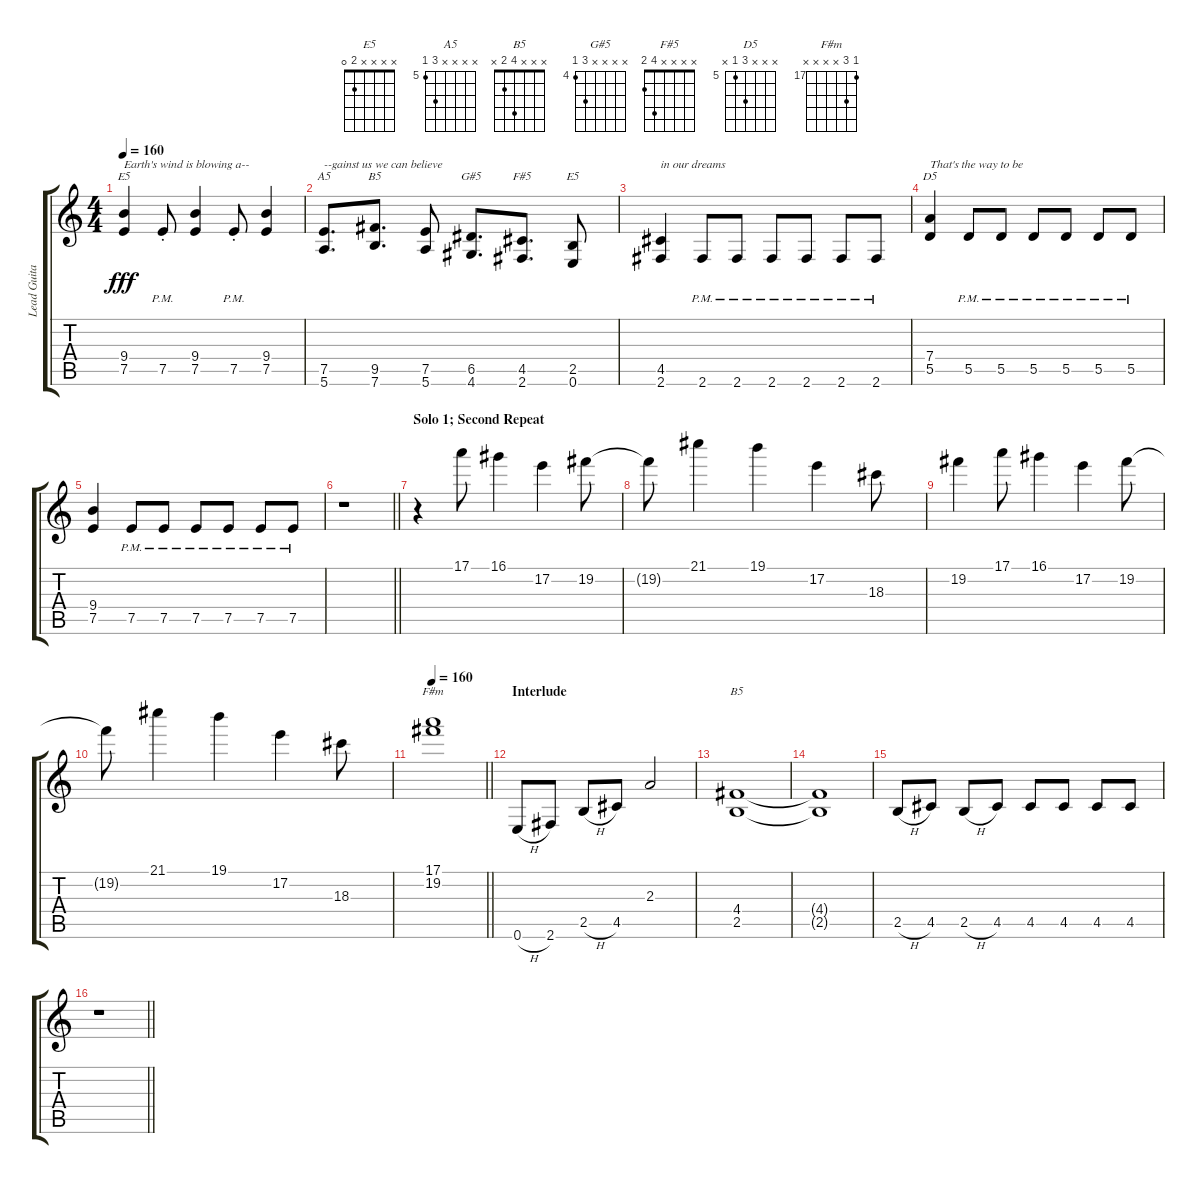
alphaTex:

\track ("Lead Guitar" "Lead Guita") {instrument distortionguitar}
\staff {score tabs}
\tuning (E4 B3 G3 D3 A2 E2) {hide}
\chord ("E5" x x x 9 7 x) {firstfret 7}
\chord ("A5" x x x x 7 5) {firstfret 5}
\chord ("B5" x x x x 9 7) {firstfret 7}
\chord ("G#5" x x x x 6 4) {firstfret 4}
\chord ("F#5" x x x x 4 2)
\chord ("E5" x x x x 2 0)
\chord ("D5" x x x 7 5 x) {firstfret 5}
\chord ("F#m" 17 19 x x x x) {firstfret 17}
\chord ("B5" x x x 4 2 x)
\ts (4 4)
\tempo 160
\clef g2
\ks c
(9.4 7.5).4{ch "E5" txt "Earth's wind is blowing a--" dy fff} 7.5{pm st}.8 (9.4 7.5).4 7.5{pm st}.8 (9.4 7.5).4 |
(7.5 5.6).8{d ch "A5" txt "--gainst us we can believe "} (9.5 7.6).8{d ch "B5"} (7.5 5.6).8 (6.5 4.6).8{d ch "G#5"} (4.5 2.6).8{d ch "F#5"} (2.5 0.6).8{ch "E5"} |
(4.5 2.6).4{txt "in our dreams"} 2.6{pm}.8 2.6{pm}.8 2.6{pm}.8 2.6{pm}.8 2.6{pm}.8 2.6{pm}.8 |
(7.4 5.5).4{ch "D5" txt "That's the way to be"} 5.5{pm}.8 5.5{pm}.8 5.5{pm}.8 5.5{pm}.8 5.5{pm}.8 5.5{pm}.8 |
(9.4 7.5).4{volume 14} 7.5{pm}.8 7.5{pm}.8 7.5{pm}.8 7.5{pm}.8 7.5{pm}.8 7.5{pm}.8 |
\barLineRight lightlight
r.1 |
\section ("" "Solo 1; Second Repeat")
r.4 17.1.8 16.1.4 17.2.4 19.2.8 |
19.2{t}.8 21.1.4 19.1.4 17.2.4 18.3.8 |
19.2.4 17.1.8 16.1.4 17.2.4 19.2.8 |
19.2{t}.8 21.1.4 19.1.4 17.2.4 18.3.8 |
\tempo 160
\barLineRight lightlight
(17.1 19.2).1{ch "F#m"} |
\section ("" "Interlude")
0.6{h}.8 2.6.8 2.5{h}.8 4.5.8 2.3.2 |
(4.4 2.5).1{ch "B5"} |
(4.4{t} 2.5{t}).1 |
2.5{h}.8 4.5.8 2.5{h}.8 4.5.8 4.5.8 4.5.8 4.5.8 4.5.8 |
\barLineRight lightlight
r.1
